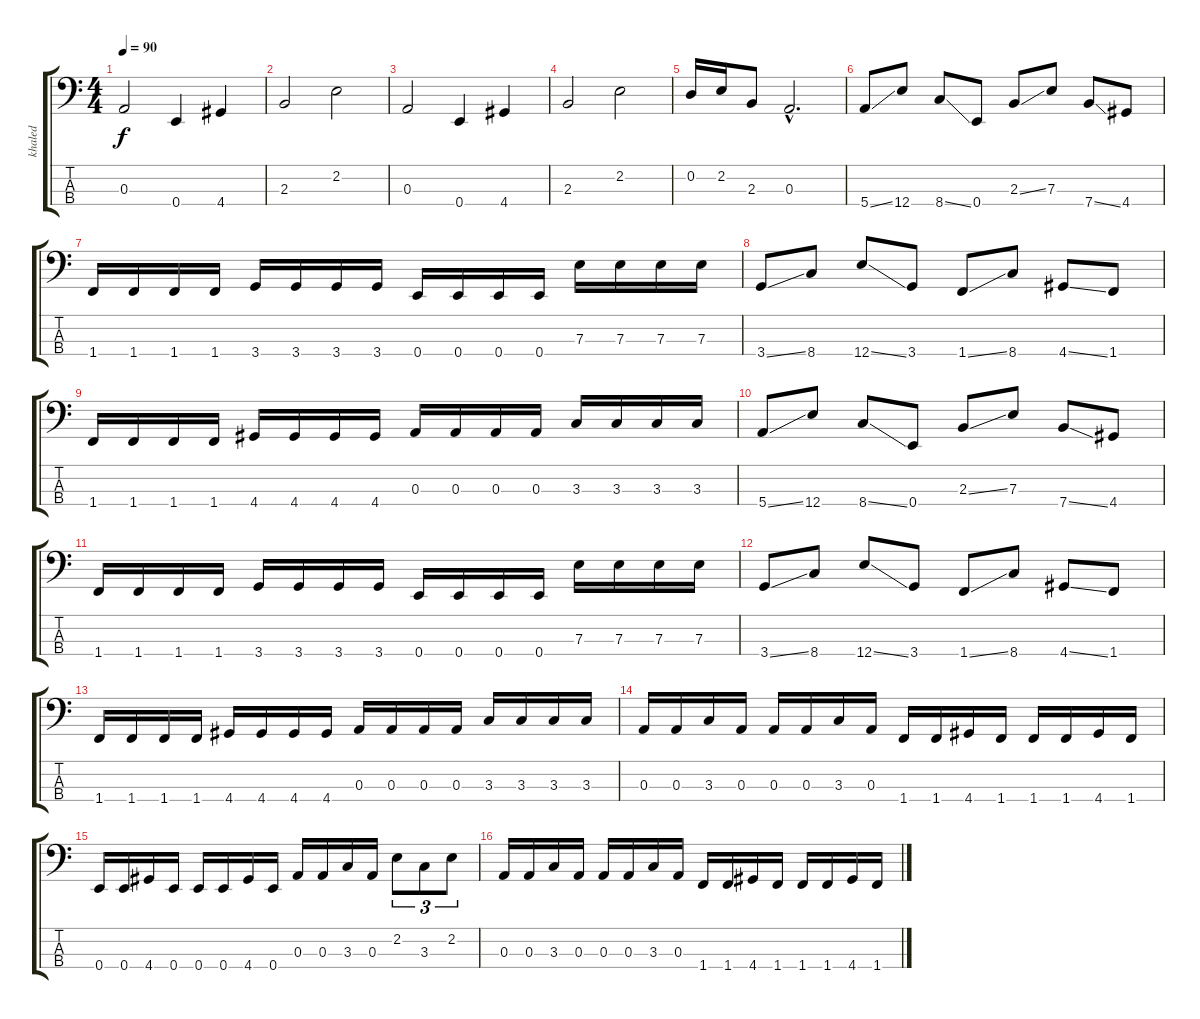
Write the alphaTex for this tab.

\track ("khaled" "khaled") {instrument electricbassfinger}
\staff {score tabs}
\tuning (G2 D2 A1 E1) {hide}
\ts (4 4)
\tempo 90
\clef f4
\ks c
0.3.2{dy f instrument electricbassfinger} 0.4.4 4.4.4 |
2.3.2 2.2.2 |
0.3.2 0.4.4 4.4.4 |
2.3.2 2.2.2 |
0.2.16 2.2.16 2.3.8 0.3{hac}.2{d} |
5.4{ss}.8 12.4.8 8.4{ss}.8 0.4.8 2.3{ss}.8 7.3.8 7.4{ss}.8 4.4.8 |
1.4.16 1.4.16 1.4.16 1.4.16 3.4.16 3.4.16 3.4.16 3.4.16 0.4.16 0.4.16 0.4.16 0.4.16 7.3.16 7.3.16 7.3.16 7.3.16 |
3.4{ss}.8 8.4.8 12.4{ss}.8 3.4.8 1.4{ss}.8 8.4.8 4.4{ss}.8 1.4.8 |
1.4.16 1.4.16 1.4.16 1.4.16 4.4.16 4.4.16 4.4.16 4.4.16 0.3.16 0.3.16 0.3.16 0.3.16 3.3.16 3.3.16 3.3.16 3.3.16 |
5.4{ss}.8 12.4.8 8.4{ss}.8 0.4.8 2.3{ss}.8 7.3.8 7.4{ss}.8 4.4.8 |
1.4.16 1.4.16 1.4.16 1.4.16 3.4.16 3.4.16 3.4.16 3.4.16 0.4.16 0.4.16 0.4.16 0.4.16 7.3.16 7.3.16 7.3.16 7.3.16 |
3.4{ss}.8 8.4.8 12.4{ss}.8 3.4.8 1.4{ss}.8 8.4.8 4.4{ss}.8 1.4.8 |
1.4.16 1.4.16 1.4.16 1.4.16 4.4.16 4.4.16 4.4.16 4.4.16 0.3.16 0.3.16 0.3.16 0.3.16 3.3.16 3.3.16 3.3.16 3.3.16 |
0.3.16 0.3.16 3.3.16 0.3.16 0.3.16 0.3.16 3.3.16 0.3.16 1.4.16 1.4.16 4.4.16 1.4.16 1.4.16 1.4.16 4.4.16 1.4.16 |
0.4.16 0.4.16 4.4.16 0.4.16 0.4.16 0.4.16 4.4.16 0.4.16 0.3.16 0.3.16 3.3.16 0.3.16 2.2.8{tu (3 2)} 3.3.8{tu (3 2)} 2.2.8{tu (3 2)} |
0.3.16 0.3.16 3.3.16 0.3.16 0.3.16 0.3.16 3.3.16 0.3.16 1.4.16 1.4.16 4.4.16 1.4.16 1.4.16 1.4.16 4.4.16 1.4.16
